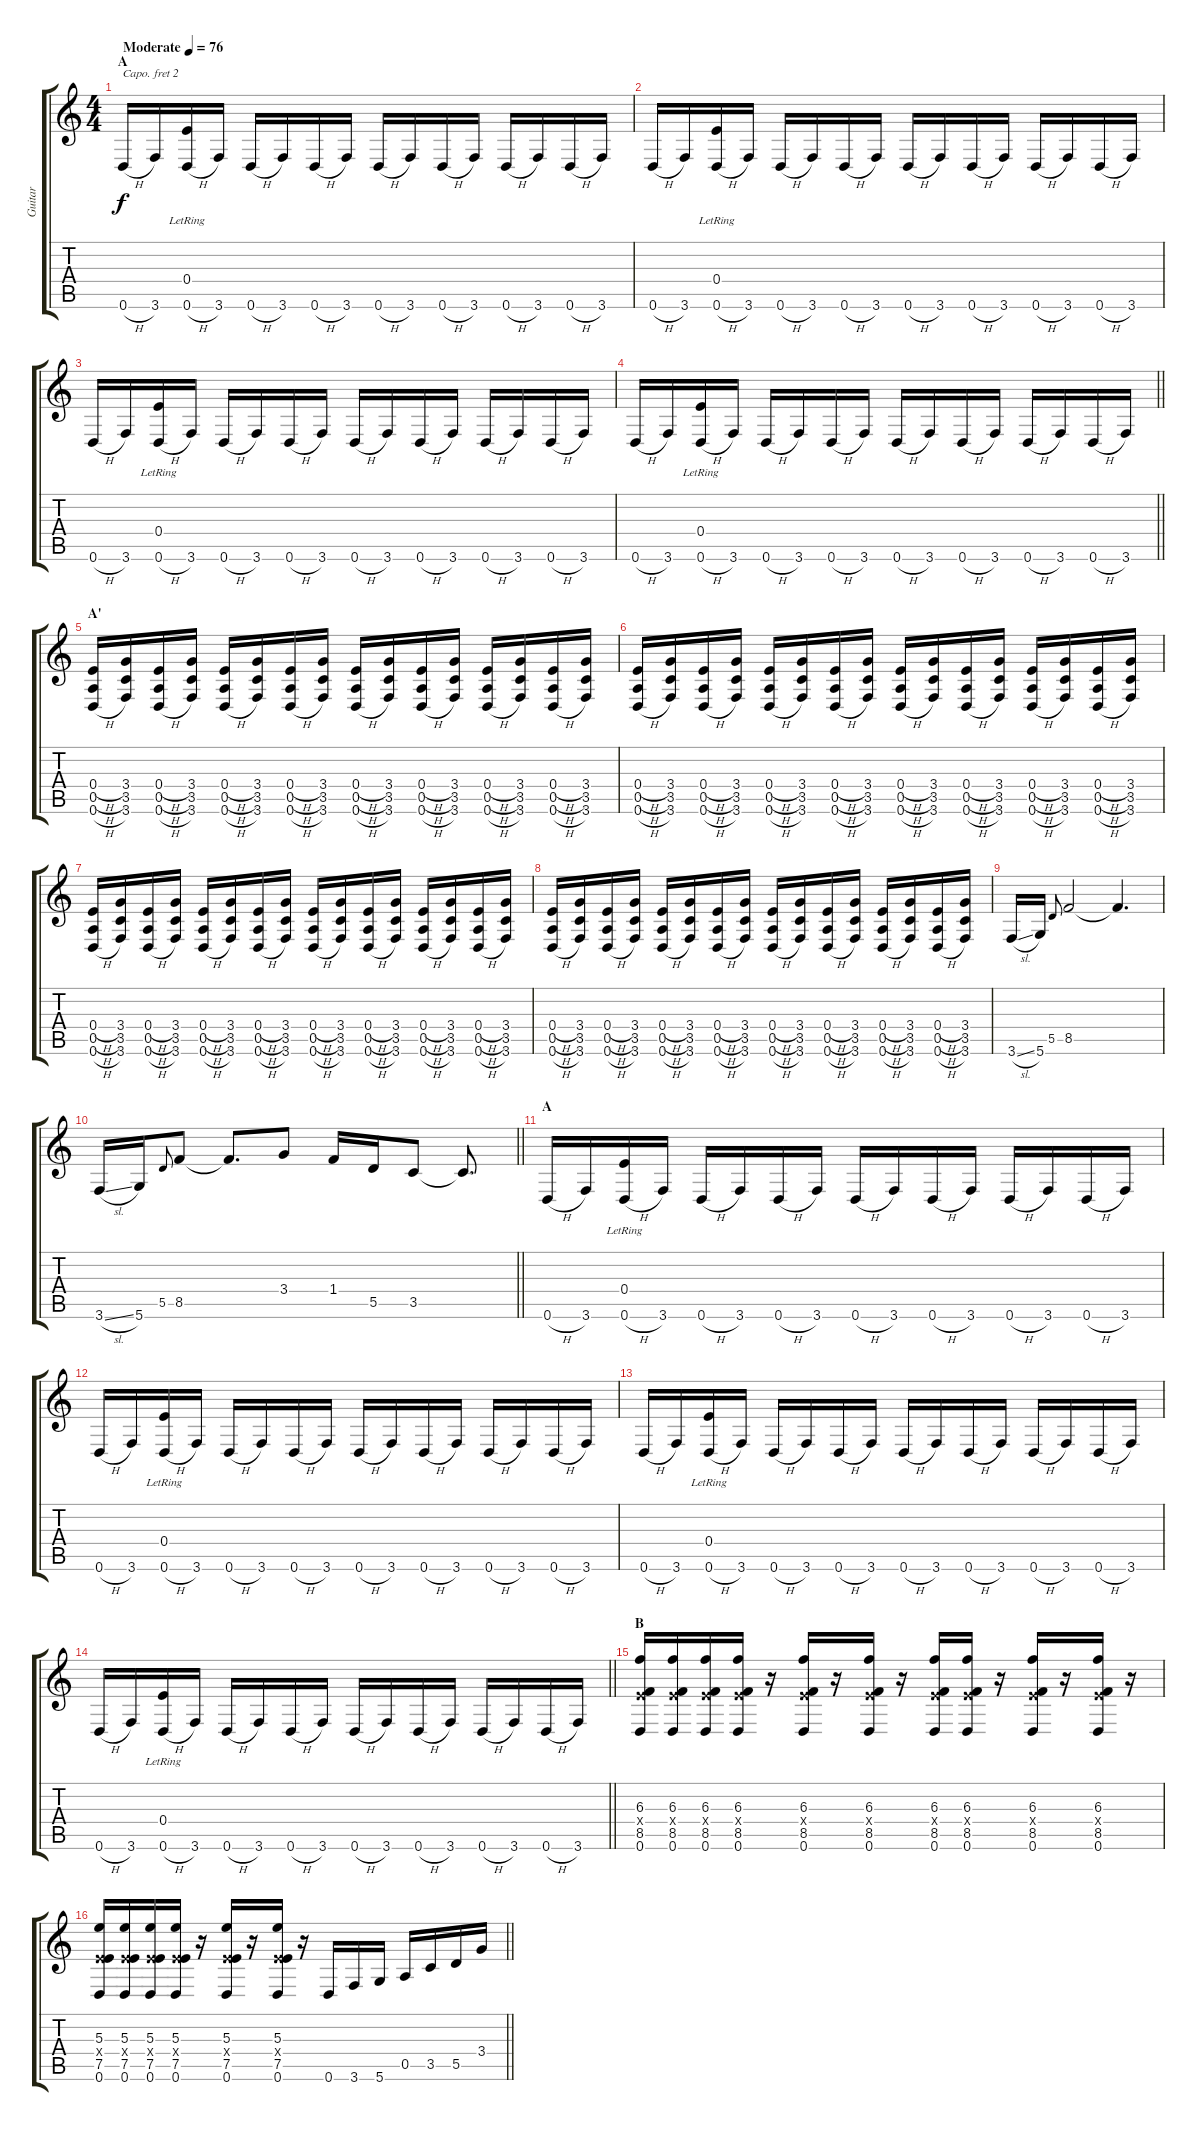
\track ("Guitar" "Guitar") {instrument overdrivenguitar}
\staff {score tabs}
\capo 2
\tuning (G4 E4 A3 D3 G2 C2) {hide}
\ts (4 4)
\section ("" "A")
\tempo (76 "Moderate")
\clef g2
\ks c
0.6{h}.16{dy f instrument overdrivenguitar} 3.6.16 (0.4{lr} 0.6{h}).16 3.6.16 0.6{h}.16 3.6.16 0.6{h}.16 3.6.16 0.6{h}.16 3.6.16 0.6{h}.16 3.6.16 0.6{h}.16 3.6.16 0.6{h}.16 3.6.16 |
0.6{h}.16 3.6.16 (0.4{lr} 0.6{h}).16 3.6.16 0.6{h}.16 3.6.16 0.6{h}.16 3.6.16 0.6{h}.16 3.6.16 0.6{h}.16 3.6.16 0.6{h}.16 3.6.16 0.6{h}.16 3.6.16 |
0.6{h}.16 3.6.16 (0.4{lr} 0.6{h}).16 3.6.16 0.6{h}.16 3.6.16 0.6{h}.16 3.6.16 0.6{h}.16 3.6.16 0.6{h}.16 3.6.16 0.6{h}.16 3.6.16 0.6{h}.16 3.6.16 |
\barLineRight lightlight
0.6{h}.16 3.6.16 (0.4{lr} 0.6{h}).16 3.6.16 0.6{h}.16 3.6.16 0.6{h}.16 3.6.16 0.6{h}.16 3.6.16 0.6{h}.16 3.6.16 0.6{h}.16 3.6.16 0.6{h}.16 3.6.16 |
\section ("" "A'")
(0.4{h} 0.5{h} 0.6{h}).16{instrument electricguitarmuted} (3.4 3.5 3.6).16 (0.4{h} 0.5{h} 0.6{h}).16 (3.4 3.5 3.6).16 (0.4{h} 0.5{h} 0.6{h}).16 (3.4 3.5 3.6).16 (0.4{h} 0.5{h} 0.6{h}).16 (3.4 3.5 3.6).16 (0.4{h} 0.5{h} 0.6{h}).16 (3.4 3.5 3.6).16 (0.4{h} 0.5{h} 0.6{h}).16 (3.4 3.5 3.6).16 (0.4{h} 0.5{h} 0.6{h}).16 (3.4 3.5 3.6).16 (0.4{h} 0.5{h} 0.6{h}).16 (3.4 3.5 3.6).16 |
(0.4{h} 0.5{h} 0.6{h}).16 (3.4 3.5 3.6).16 (0.4{h} 0.5{h} 0.6{h}).16 (3.4 3.5 3.6).16 (0.4{h} 0.5{h} 0.6{h}).16 (3.4 3.5 3.6).16 (0.4{h} 0.5{h} 0.6{h}).16 (3.4 3.5 3.6).16 (0.4{h} 0.5{h} 0.6{h}).16 (3.4 3.5 3.6).16 (0.4{h} 0.5{h} 0.6{h}).16 (3.4 3.5 3.6).16 (0.4{h} 0.5{h} 0.6{h}).16 (3.4 3.5 3.6).16 (0.4{h} 0.5{h} 0.6{h}).16 (3.4 3.5 3.6).16 |
(0.4{h} 0.5{h} 0.6{h}).16 (3.4 3.5 3.6).16 (0.4{h} 0.5{h} 0.6{h}).16 (3.4 3.5 3.6).16 (0.4{h} 0.5{h} 0.6{h}).16 (3.4 3.5 3.6).16 (0.4{h} 0.5{h} 0.6{h}).16 (3.4 3.5 3.6).16 (0.4{h} 0.5{h} 0.6{h}).16 (3.4 3.5 3.6).16 (0.4{h} 0.5{h} 0.6{h}).16 (3.4 3.5 3.6).16 (0.4{h} 0.5{h} 0.6{h}).16 (3.4 3.5 3.6).16 (0.4{h} 0.5{h} 0.6{h}).16 (3.4 3.5 3.6).16 |
(0.4{h} 0.5{h} 0.6{h}).16 (3.4 3.5 3.6).16 (0.4{h} 0.5{h} 0.6{h}).16 (3.4 3.5 3.6).16 (0.4{h} 0.5{h} 0.6{h}).16 (3.4 3.5 3.6).16 (0.4{h} 0.5{h} 0.6{h}).16 (3.4 3.5 3.6).16 (0.4{h} 0.5{h} 0.6{h}).16 (3.4 3.5 3.6).16 (0.4{h} 0.5{h} 0.6{h}).16 (3.4 3.5 3.6).16 (0.4{h} 0.5{h} 0.6{h}).16 (3.4 3.5 3.6).16 (0.4{h} 0.5{h} 0.6{h}).16 (3.4 3.5 3.6).16 |
3.6{sl}.16 5.6.16 5.5.8{gr onbeat} 8.5.2 8.5{t}.4{d} |
\barLineRight lightlight
3.6{sl}.16 5.6.16 5.5.8{gr onbeat} 8.5.8 8.5{t}.8{d} 3.4.8 1.4.16 5.5.16 3.5.8 3.5{t}.8{d} |
\section ("" "A")
0.6{h}.16{instrument overdrivenguitar} 3.6.16 (0.4{lr} 0.6{h}).16 3.6.16 0.6{h}.16 3.6.16 0.6{h}.16 3.6.16 0.6{h}.16 3.6.16 0.6{h}.16 3.6.16 0.6{h}.16 3.6.16 0.6{h}.16 3.6.16 |
0.6{h}.16 3.6.16 (0.4{lr} 0.6{h}).16 3.6.16 0.6{h}.16 3.6.16 0.6{h}.16 3.6.16 0.6{h}.16 3.6.16 0.6{h}.16 3.6.16 0.6{h}.16 3.6.16 0.6{h}.16 3.6.16 |
0.6{h}.16 3.6.16 (0.4{lr} 0.6{h}).16 3.6.16 0.6{h}.16 3.6.16 0.6{h}.16 3.6.16 0.6{h}.16 3.6.16 0.6{h}.16 3.6.16 0.6{h}.16 3.6.16 0.6{h}.16 3.6.16 |
\barLineRight lightlight
0.6{h}.16 3.6.16 (0.4{lr} 0.6{h}).16 3.6.16 0.6{h}.16 3.6.16 0.6{h}.16 3.6.16 0.6{h}.16 3.6.16 0.6{h}.16 3.6.16 0.6{h}.16 3.6.16 0.6{h}.16 3.6.16 |
\section ("" "B")
(6.3 0.4{x} 8.5 0.6).16 (6.3 0.4{x} 8.5 0.6).16 (6.3 0.4{x} 8.5 0.6).16 (6.3 0.4{x} 8.5 0.6).16 r.16 (6.3 0.4{x} 8.5 0.6).16 r.16 (6.3 0.4{x} 8.5 0.6).16 r.16 (6.3 0.4{x} 8.5 0.6).16 (6.3 0.4{x} 8.5 0.6).16 r.16 (6.3 0.4{x} 8.5 0.6).16 r.16 (6.3 0.4{x} 8.5 0.6).16 r.16 |
\barLineRight lightlight
(5.3 0.4{x} 7.5 0.6).16 (5.3 0.4{x} 7.5 0.6).16 (5.3 0.4{x} 7.5 0.6).16 (5.3 0.4{x} 7.5 0.6).16 r.16 (5.3 0.4{x} 7.5 0.6).16 r.16 (5.3 0.4{x} 7.5 0.6).16 r.16 0.6.16 3.6.16 5.6.16 0.5.16 3.5.16 5.5.16 3.4.16
